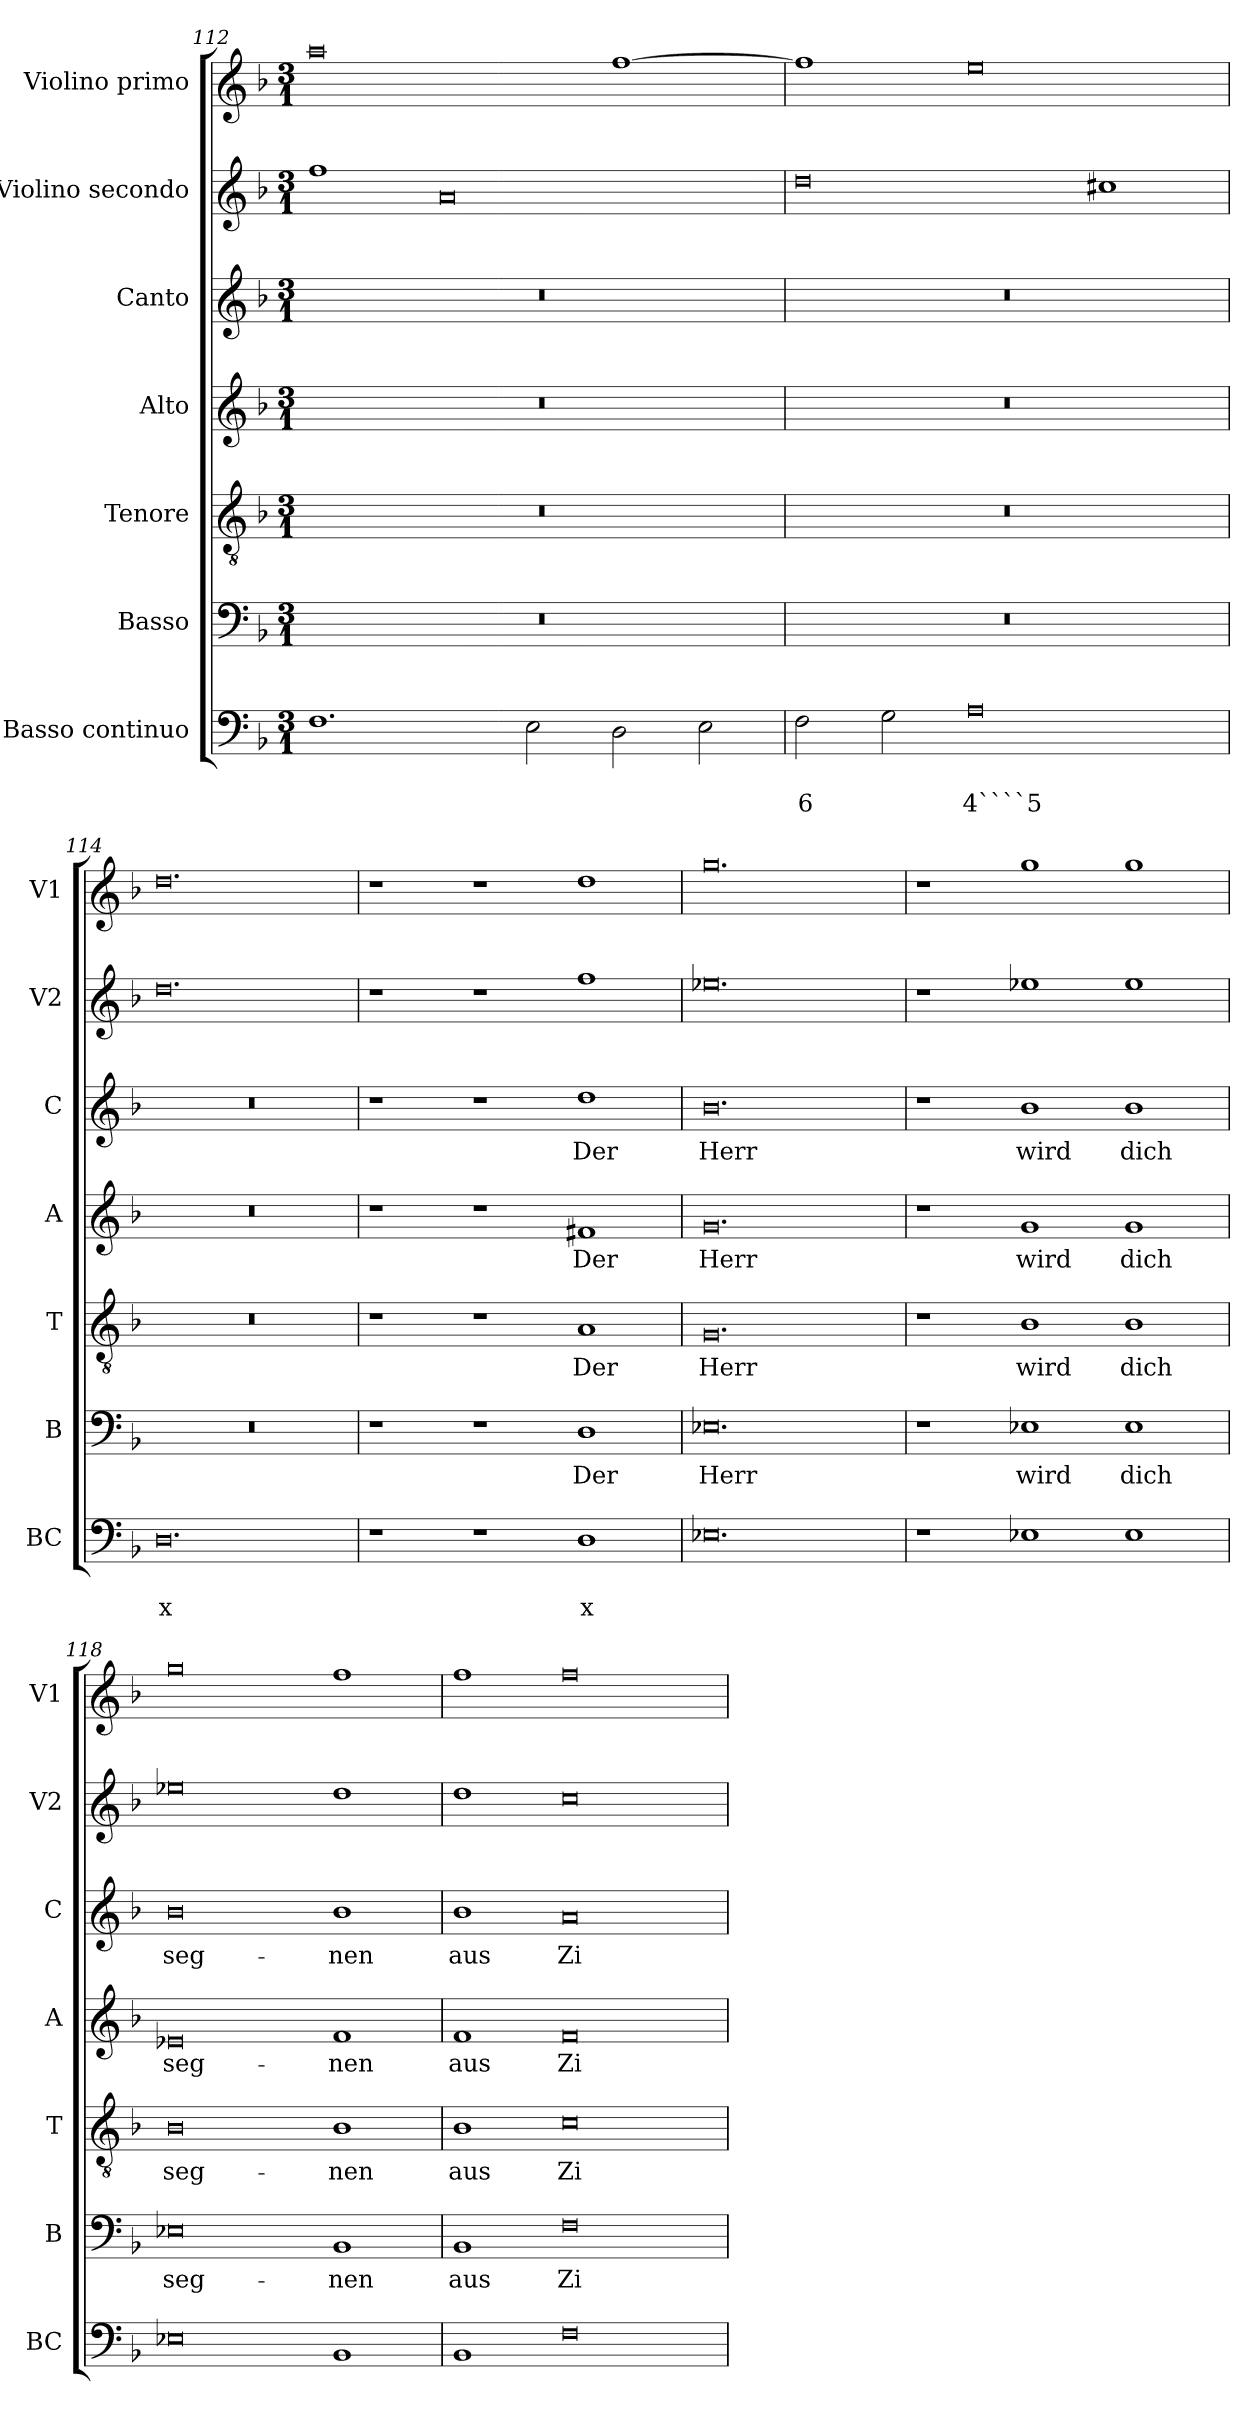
**kern	**text	**text	**kern	**text	**kern	**text	**kern	**text	**kern	**text	**kern	**kern
*part7	*part7	*part7	*part6	*part6	*part5	*part5	*part4	*part4	*part3	*part3	*part2	*part1
*staff7	*staff7	*staff7	*staff6	*staff6	*staff5	*staff5	*staff4	*staff4	*staff3	*staff3	*staff2	*staff1
*I"Basso continuo	*	*	*I"Basso	*	*I"Tenore	*	*I"Alto	*	*I"Canto	*	*I"Violino secondo	*I"Violino primo
*I'BC	*	*	*I'B	*	*I'T	*	*I'A	*	*I'C	*	*I'V2	*I'V1
*clefF4	*	*	*clefF4	*	*clefGv2	*	*clefG2	*	*clefG2	*	*clefG2	*clefG2
*k[b-]	*	*	*k[b-]	*	*k[b-]	*	*k[b-]	*	*k[b-]	*	*k[b-]	*k[b-]
*F:	*	*	*F:	*	*F:	*	*F:	*	*F:	*	*F:	*F:
*M3/1	*	*	*M3/1	*	*M3/1	*	*M3/1	*	*M3/1	*	*M3/1	*M3/1
=112	=112	=112	=112	=112	=112	=112	=112	=112	=112	=112	=112	=112
1.F	.	.	0.r	.	0.r	.	0.r	.	0.r	.	1ff	0aa
.	.	.	.	.	.	.	.	.	.	.	0a	.
2E\	.	.	.	.	.	.	.	.	.	.	.	.
2D\	.	.	.	.	.	.	.	.	.	.	.	[1ff
2E\	.	.	.	.	.	.	.	.	.	.	.	.
=113	=113	=113	=113	=113	=113	=113	=113	=113	=113	=113	=113	=113
!	!	!LO:LY:b	!	!	!	!	!	!	!	!	!	!
2F\	.	6	0.r	.	0.r	.	0.r	.	0.r	.	0dd	1ff]
2G\	.	.	.	.	.	.	.	.	.	.	.	.
!	!	!LO:LY:b	!	!	!	!	!	!	!	!	!	!
0A	.	4````5	.	.	.	.	.	.	.	.	.	0ee
.	.	.	.	.	.	.	.	.	.	.	1cc#X	.
!!LO:LB:g=z
=114	=114	=114	=114	=114	=114	=114	=114	=114	=114	=114	=114	=114
!	!	!LO:LY:b	!	!	!	!	!	!	!	!	!	!
0.D	.	x	0.r	.	0.r	.	0.r	.	0.r	.	0.dd	0.dd
=115	=115	=115	=115	=115	=115	=115	=115	=115	=115	=115	=115	=115
1r	.	.	1r	.	1r	.	1r	.	1r	.	1r	1r
1r	.	.	1r	.	1r	.	1r	.	1r	.	1r	1r
!	!	!LO:LY:b	!	!LO:LY:b	!	!LO:LY:b	!	!LO:LY:b	!	!LO:LY:b	!	!
1D	.	x	1D	Der	1A	Der	1f#X	Der	1dd	Der	1ff	1dd
=116	=116	=116	=116	=116	=116	=116	=116	=116	=116	=116	=116	=116
!	!	!	!	!LO:LY:b	!	!LO:LY:b	!	!LO:LY:b	!	!LO:LY:b	!	!
0.E-X	.	.	0.E-X	Herr	0.G	Herr	0.g	Herr	0.b-	Herr	0.ee-X	0.gg
=117	=117	=117	=117	=117	=117	=117	=117	=117	=117	=117	=117	=117
1r	.	.	1r	.	1r	.	1r	.	1r	.	1r	1r
!	!	!	!	!LO:LY:b	!	!LO:LY:b	!	!LO:LY:b	!	!LO:LY:b	!	!
1E-X	.	.	1E-X	wird	1B-	wird	1g	wird	1b-	wird	1ee-X	1gg
!	!	!	!	!LO:LY:b	!	!LO:LY:b	!	!LO:LY:b	!	!LO:LY:b	!	!
1E-	.	.	1E-	dich	1B-	dich	1g	dich	1b-	dich	1ee-	1gg
=118	=118	=118	=118	=118	=118	=118	=118	=118	=118	=118	=118	=118
!	!	!	!	!LO:LY:b	!	!LO:LY:b	!	!LO:LY:b	!	!LO:LY:b	!	!
0E-X	.	.	0E-X	seg-	0B-	seg-	0e-X	seg-	0b-	seg-	0ee-X	0gg
!	!	!	!	!LO:LY:b	!	!LO:LY:b	!	!LO:LY:b	!	!LO:LY:b	!	!
1BB-	.	.	1BB-	-nen	1B-	-nen	1f	-nen	1b-	-nen	1dd	1ff
=119	=119	=119	=119	=119	=119	=119	=119	=119	=119	=119	=119	=119
!	!	!	!	!LO:LY:b	!	!LO:LY:b	!	!LO:LY:b	!	!LO:LY:b	!	!
1BB-	.	.	1BB-	aus	1B-	aus	1f	aus	1b-	aus	1dd	1ff
!	!	!	!	!LO:LY:b	!	!LO:LY:b	!	!LO:LY:b	!	!LO:LY:b	!	!
0F	.	.	0F	Zi-	0c	Zi-	0f	Zi-	0a	Zi-	0cc	0ff
=	=	=	=	=	=	=	=	=	=	=	=	=
*-	*-	*-	*-	*-	*-	*-	*-	*-	*-	*-	*-	*-
